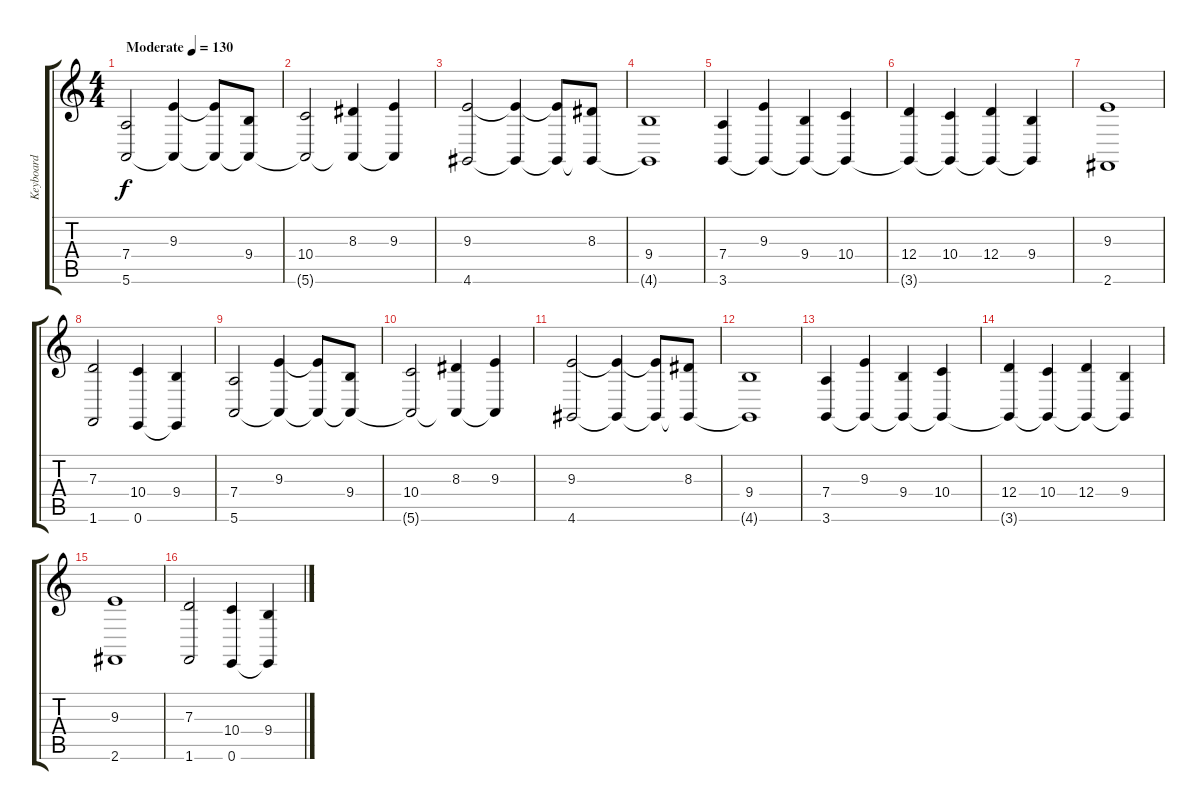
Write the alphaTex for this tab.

\track ("Keyboard" "Keyboard") {instrument acousticgrandpiano}
\staff {score tabs}
\tuning (E4 B3 G3 D3 A2 E2) {hide}
\ts (4 4)
\tempo (130 "Moderate")
\clef g2
\ks c
(7.4 5.6).2{dy f instrument acousticgrandpiano} (9.3 5.6{t}).4 (9.3{t} 5.6{t}).8 (9.4 5.6{t}).8 |
(10.4 5.6{t}).2 (8.3 5.6{t}).4 (9.3 5.6{t}).4 |
(9.3 4.6).2 (9.3{t} 4.6{t}).4 (9.3{t} 4.6{t}).8 (8.3 4.6{t}).8 |
(9.4 4.6{t}).1 |
(7.4 3.6).4 (9.3 3.6{t}).4 (9.4 3.6{t}).4 (10.4 3.6{t}).4 |
(12.4 3.6{t}).4 (10.4 3.6{t}).4 (12.4 3.6{t}).4 (9.4 3.6{t}).4 |
(9.3 2.6).1 |
(7.3 1.6).2 (10.4 0.6).4 (9.4 0.6{t}).4 |
(7.4 5.6).2 (9.3 5.6{t}).4 (9.3{t} 5.6{t}).8 (9.4 5.6{t}).8 |
(10.4 5.6{t}).2 (8.3 5.6{t}).4 (9.3 5.6{t}).4 |
(9.3 4.6).2 (9.3{t} 4.6{t}).4 (9.3{t} 4.6{t}).8 (8.3 4.6{t}).8 |
(9.4 4.6{t}).1 |
(7.4 3.6).4 (9.3 3.6{t}).4 (9.4 3.6{t}).4 (10.4 3.6{t}).4 |
(12.4 3.6{t}).4 (10.4 3.6{t}).4 (12.4 3.6{t}).4 (9.4 3.6{t}).4 |
(9.3 2.6).1 |
(7.3 1.6).2 (10.4 0.6).4 (9.4 0.6{t}).4
